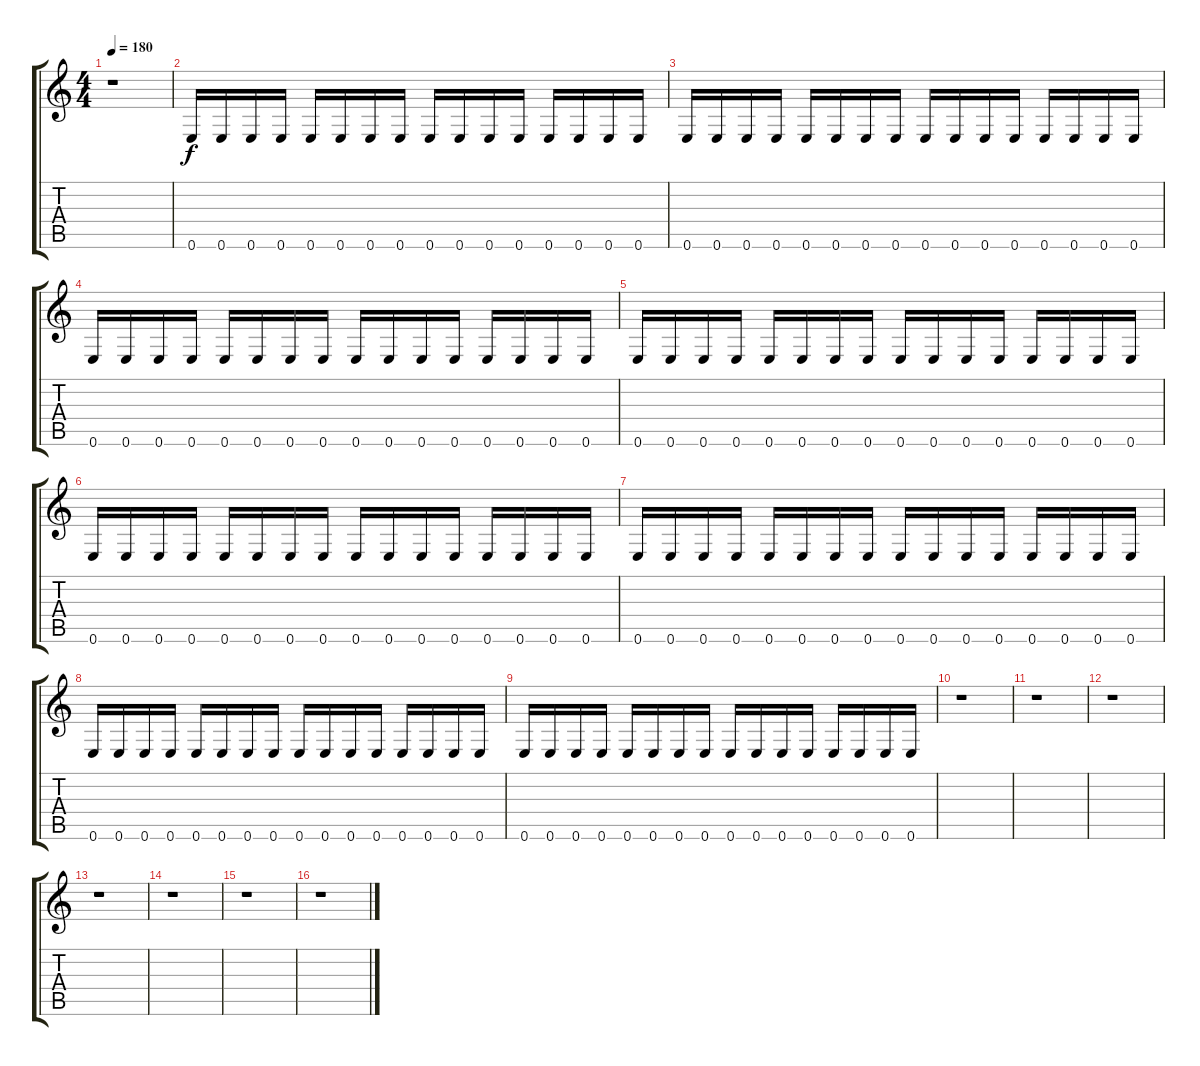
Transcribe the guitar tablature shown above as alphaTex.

\track "" {instrument electricbasspick}
\staff {score tabs}
\tuning (E4 B3 G3 D3 A2 E2) {hide}
\ts (4 4)
\tempo 180
\clef g2
\ks c
r.1{dy f instrument electricbasspick} |
0.6.16 0.6.16 0.6.16 0.6.16 0.6.16 0.6.16 0.6.16 0.6.16 0.6.16 0.6.16 0.6.16 0.6.16 0.6.16 0.6.16 0.6.16 0.6.16 |
0.6.16 0.6.16 0.6.16 0.6.16 0.6.16 0.6.16 0.6.16 0.6.16 0.6.16 0.6.16 0.6.16 0.6.16 0.6.16 0.6.16 0.6.16 0.6.16 |
0.6.16 0.6.16 0.6.16 0.6.16 0.6.16 0.6.16 0.6.16 0.6.16 0.6.16 0.6.16 0.6.16 0.6.16 0.6.16 0.6.16 0.6.16 0.6.16 |
0.6.16 0.6.16 0.6.16 0.6.16 0.6.16 0.6.16 0.6.16 0.6.16 0.6.16 0.6.16 0.6.16 0.6.16 0.6.16 0.6.16 0.6.16 0.6.16 |
0.6.16 0.6.16 0.6.16 0.6.16 0.6.16 0.6.16 0.6.16 0.6.16 0.6.16 0.6.16 0.6.16 0.6.16 0.6.16 0.6.16 0.6.16 0.6.16 |
0.6.16 0.6.16 0.6.16 0.6.16 0.6.16 0.6.16 0.6.16 0.6.16 0.6.16 0.6.16 0.6.16 0.6.16 0.6.16 0.6.16 0.6.16 0.6.16 |
0.6.16 0.6.16 0.6.16 0.6.16 0.6.16 0.6.16 0.6.16 0.6.16 0.6.16 0.6.16 0.6.16 0.6.16 0.6.16 0.6.16 0.6.16 0.6.16 |
0.6.16 0.6.16 0.6.16 0.6.16 0.6.16 0.6.16 0.6.16 0.6.16 0.6.16 0.6.16 0.6.16 0.6.16 0.6.16 0.6.16 0.6.16 0.6.16 |
r.1 |
r.1 |
r.1 |
r.1 |
r.1 |
r.1 |
r.1
